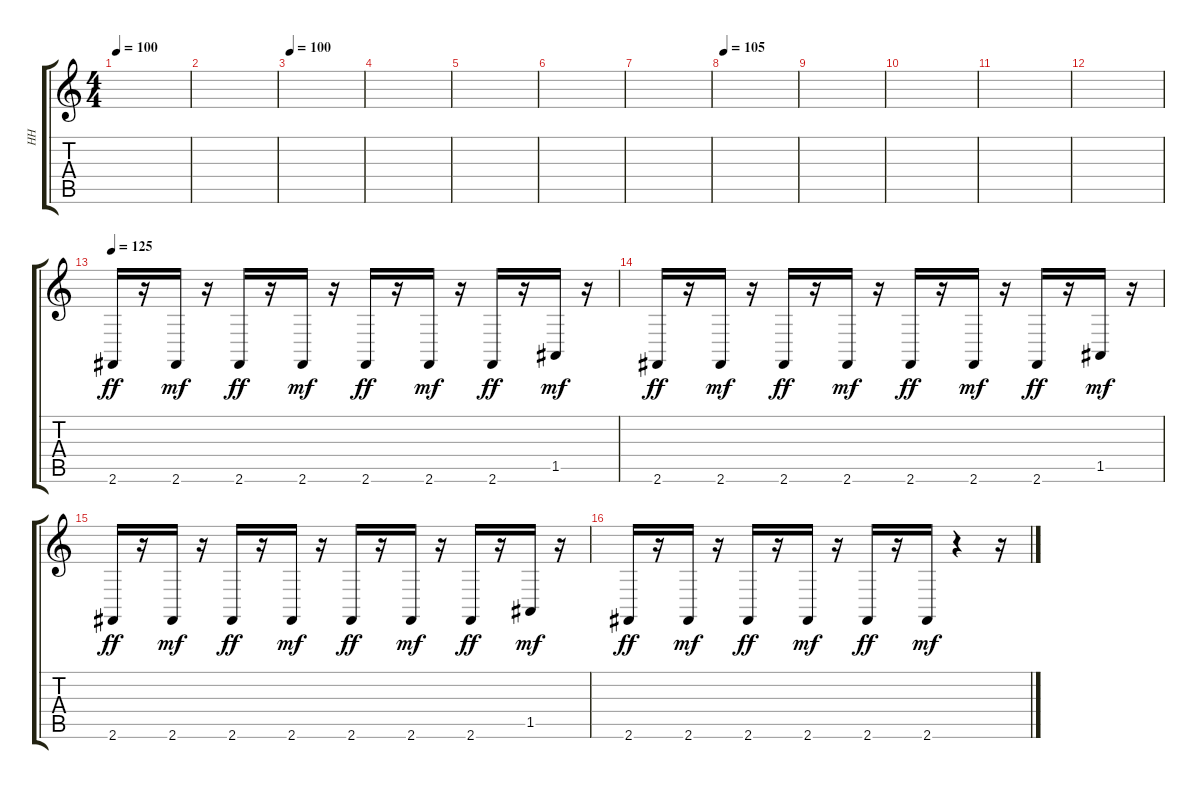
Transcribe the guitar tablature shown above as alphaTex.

\track ("HH" "HH") {instrument acousticgrandpiano}
\staff {score tabs}
\tuning (E4 B3 G3 D3 A2 E2) {hide}
\ts (4 4)
\tempo 100
\clef g2
\ks c
|
|
\tempo 100
|
|
|
|
|
\tempo 105
|
|
|
|
|
\tempo 125
2.6.16{dy ff} r.16 2.6.16{dy mf} r.16 2.6.16{dy ff} r.16 2.6.16{dy mf} r.16 2.6.16{dy ff} r.16 2.6.16{dy mf} r.16 2.6.16{dy ff} r.16 1.5.16{dy mf} r.16 |
2.6.16{dy ff} r.16 2.6.16{dy mf} r.16 2.6.16{dy ff} r.16 2.6.16{dy mf} r.16 2.6.16{dy ff} r.16 2.6.16{dy mf} r.16 2.6.16{dy ff} r.16 1.5.16{dy mf} r.16 |
2.6.16{dy ff} r.16 2.6.16{dy mf} r.16 2.6.16{dy ff} r.16 2.6.16{dy mf} r.16 2.6.16{dy ff} r.16 2.6.16{dy mf} r.16 2.6.16{dy ff} r.16 1.5.16{dy mf} r.16 |
2.6.16{dy ff} r.16 2.6.16{dy mf} r.16 2.6.16{dy ff} r.16 2.6.16{dy mf} r.16 2.6.16{dy ff} r.16 2.6.16{dy mf} r.4 r.16
